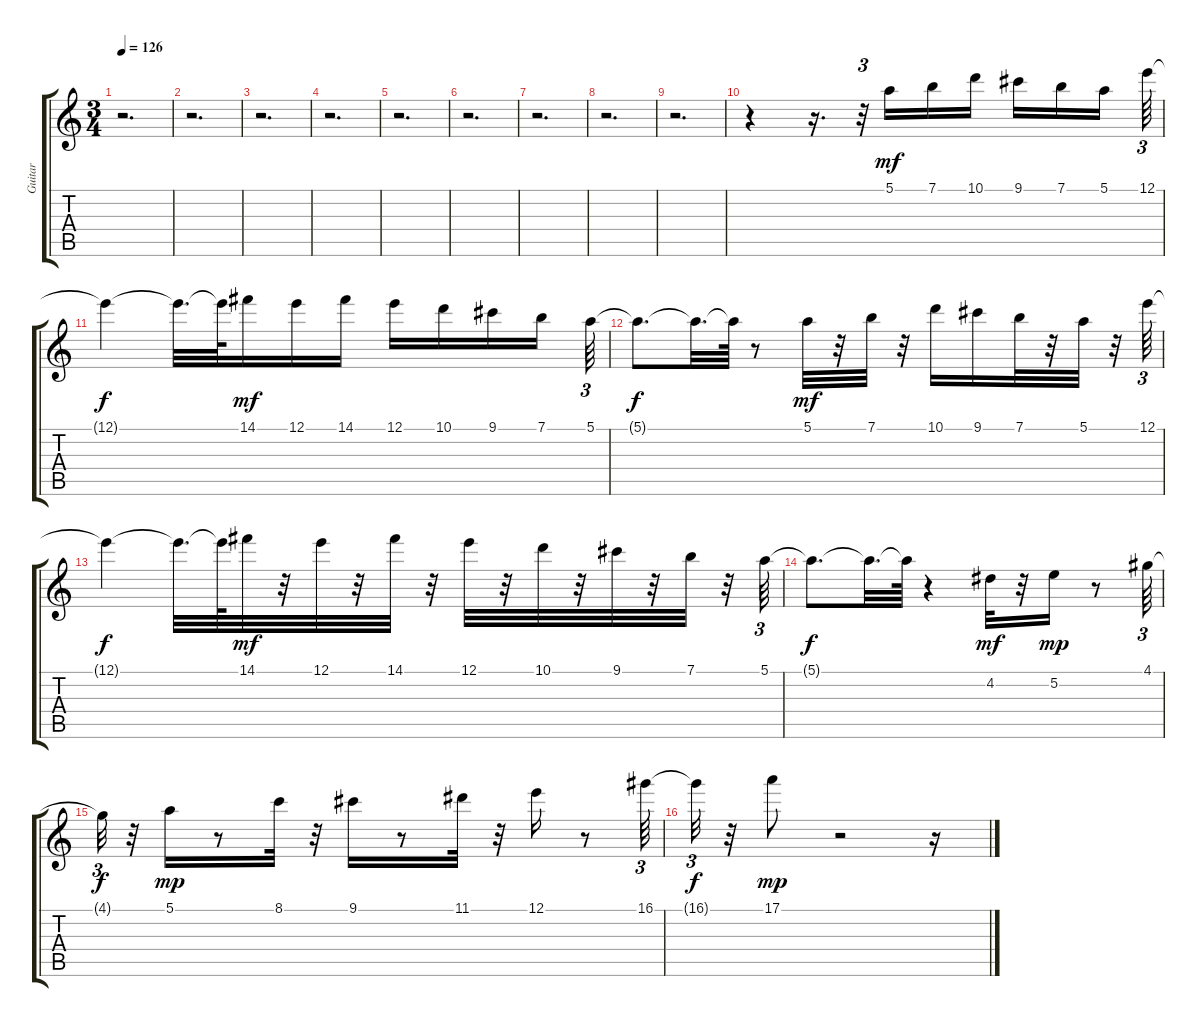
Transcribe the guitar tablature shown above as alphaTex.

\track ("Guitar" "Guitar") {instrument acousticguitarnylon}
\staff {score tabs}
\tuning (E4 B3 G3 D3 A2 E2) {hide}
\ts (3 4)
\tempo 126
\clef g2
\ks c
r.2{d dy mp} |
r.2{d} |
r.2{d} |
r.2{d} |
r.2{d} |
r.2{d} |
r.2{d} |
r.2{d} |
r.2{d} |
r.4 r.16{d} r.32{tu (3 2)} 5.1.16{dy mf} 7.1.16 10.1.16 9.1.16 7.1.16 5.1.16{beam splitsecondary} 12.1.64{tu (3 2)} |
12.1{t}.4{dy f} 12.1{t}.32{d} 12.1{t}.64 14.1.16{dy mf} 12.1.16 14.1.16 12.1.16 10.1.16 9.1.16 7.1.16 5.1.64{tu (3 2)} |
5.1{t}.8{d dy f} 5.1{t}.32{d} 5.1{t}.64 r.8 5.1.32{dy mf} r.32 7.1.32 r.32 10.1.16 9.1.16 7.1.32 r.32 5.1.32 r.32 12.1.64{tu (3 2)} |
12.1{t}.4{dy f} 12.1{t}.32{d} 12.1{t}.64 14.1.32{dy mf} r.32 12.1.32 r.32 14.1.32 r.32 12.1.32 r.32 10.1.32 r.32 9.1.32 r.32 7.1.32 r.32 5.1.64{tu (3 2)} |
5.1{t}.8{d dy f} 5.1{t}.32{d} 5.1{t}.64 r.4 4.2.32{dy mf} r.32 5.2.16{dy mp} r.8 4.1.64{tu (3 2)} |
4.1{t}.32{tu (3 2) dy f} r.32 5.1.16{dy mp} r.8 8.1.32 r.32 9.1.16 r.8 11.1.32 r.32 12.1.16 r.8 16.1.64{tu (3 2)} |
16.1{t}.32{tu (3 2) dy f} r.32 17.1.8{dy mp} r.2 r.16
